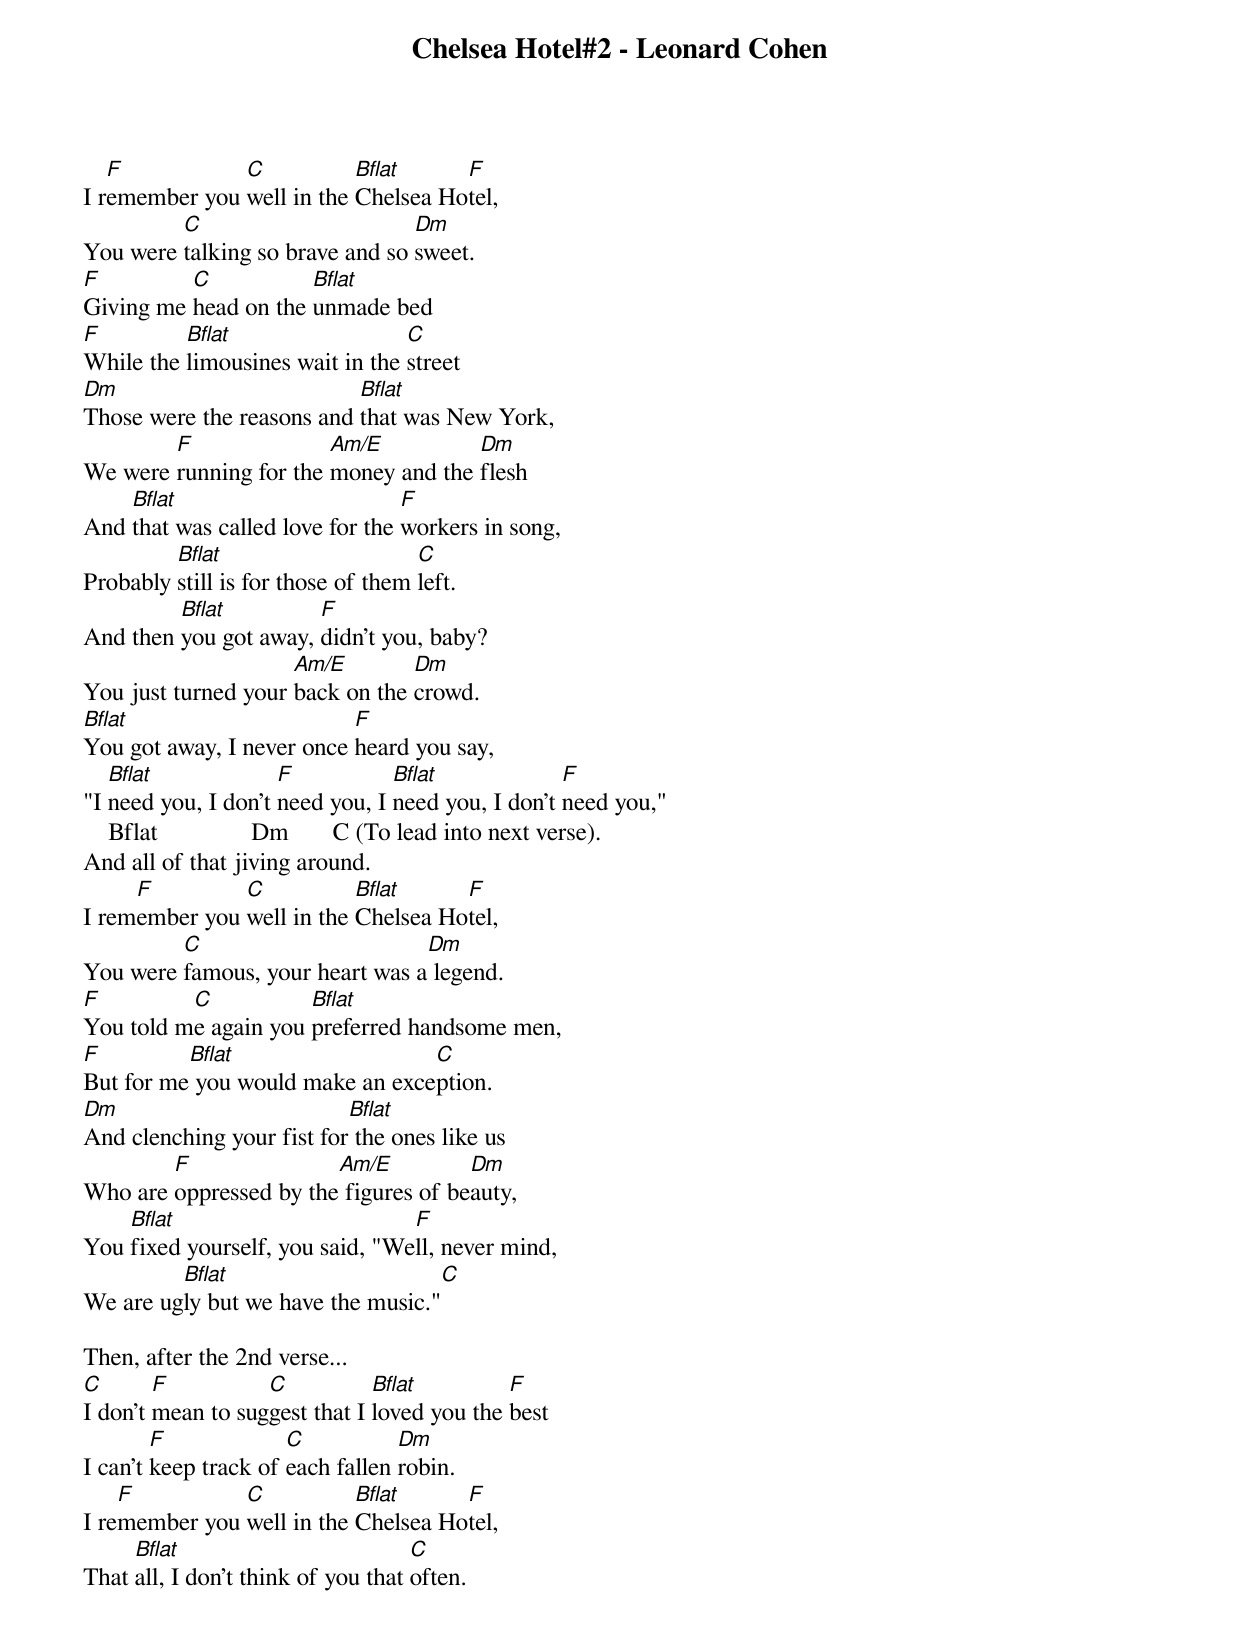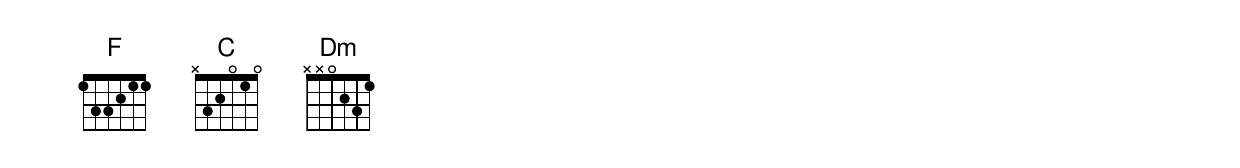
Chelsea Hotel#2 - Leonard Cohen
   F           C           Bflat     F
I remember you well in the Chelsea Hotel,
         C                       Dm
You were talking so brave and so sweet.
F         C           Bflat
Giving me head on the unmade bed
F         Bflat                  C
While the limousines wait in the street
Dm                         Bflat
Those were the reasons and that was New York,
        F               Am/E          Dm
We were running for the money and the flesh
    Bflat                        F
And that was called love for the workers in song,
         Bflat                      C
Probably still is for those of them left.
         Bflat         F
And then you got away, didn't you, baby?
                     Am/E        Dm
You just turned your back on the crowd.
Bflat                      F
You got away, I never once heard you say,
   Bflat             F           Bflat             F
"I need you, I don't need you, I need you, I don't need you,"
    Bflat               Dm       C (To lead into next verse).
And all of that jiving around.
     F         C           Bflat     F
I remember you well in the Chelsea Hotel,
         C                       Dm
You were famous, your heart was a legend.
F         C           Bflat
You told me again you preferred handsome men,
F         Bflat                  C
But for me you would make an exception.
Dm                         Bflat
And clenching your fist for the ones like us
        F               Am/E          Dm
Who are oppressed by the figures of beauty,
    Bflat                        F
You fixed yourself, you said, "Well, never mind,
         Bflat                      C
We are ugly but we have the music."

Then, after the 2nd verse...
C       F          C           Bflat         F
I don't mean to suggest that I loved you the best
        F             C           Dm
I can't keep track of each fallen robin.
    F          C           Bflat     F
I remember you well in the Chelsea Hotel,
     Bflat                          C
That all, I don't think of you that often.
